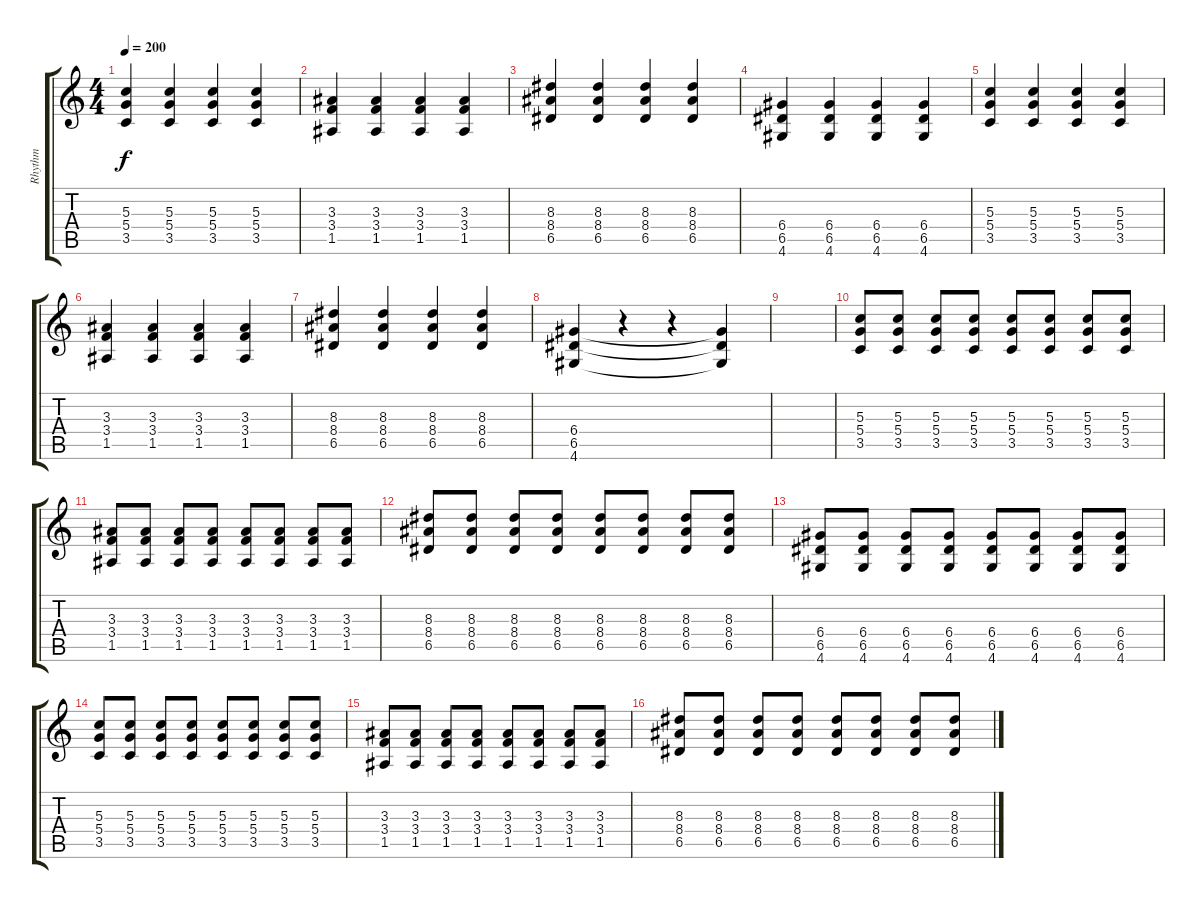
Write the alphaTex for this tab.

\track ("Rhythm" "Rhythm") {instrument distortionguitar}
\staff {score tabs}
\tuning (E4 B3 G3 D3 A2 E2) {hide}
\ts (4 4)
\tempo 200
\clef g2
\ks c
(5.3 5.4 3.5).4{dy f volume 13 instrument acousticguitarsteel} (5.3 5.4 3.5).4 (5.3 5.4 3.5).4 (5.3 5.4 3.5).4 |
(3.3 3.4 1.5).4 (3.3 3.4 1.5).4 (3.3 3.4 1.5).4 (3.3 3.4 1.5).4 |
(8.3 8.4 6.5).4 (8.3 8.4 6.5).4 (8.3 8.4 6.5).4 (8.3 8.4 6.5).4 |
(6.4 6.5 4.6).4 (6.4 6.5 4.6).4 (6.4 6.5 4.6).4 (6.4 6.5 4.6).4 |
(5.3 5.4 3.5).4{volume 16 instrument acousticguitarsteel} (5.3 5.4 3.5).4 (5.3 5.4 3.5).4 (5.3 5.4 3.5).4 |
(3.3 3.4 1.5).4 (3.3 3.4 1.5).4 (3.3 3.4 1.5).4 (3.3 3.4 1.5).4 |
(8.3 8.4 6.5).4 (8.3 8.4 6.5).4 (8.3 8.4 6.5).4 (8.3 8.4 6.5).4 |
(6.4 6.5 4.6).4 r.4 r.4 (6.4{t} 6.5{t} 4.6{t}).4 |
|
(5.3 5.4 3.5).8{volume 16 instrument distortionguitar} (5.3 5.4 3.5).8 (5.3 5.4 3.5).8 (5.3 5.4 3.5).8 (5.3 5.4 3.5).8 (5.3 5.4 3.5).8 (5.3 5.4 3.5).8 (5.3 5.4 3.5).8 |
(3.3 3.4 1.5).8 (3.3 3.4 1.5).8 (3.3 3.4 1.5).8 (3.3 3.4 1.5).8 (3.3 3.4 1.5).8 (3.3 3.4 1.5).8 (3.3 3.4 1.5).8 (3.3 3.4 1.5).8 |
(8.3 8.4 6.5).8 (8.3 8.4 6.5).8 (8.3 8.4 6.5).8 (8.3 8.4 6.5).8 (8.3 8.4 6.5).8 (8.3 8.4 6.5).8 (8.3 8.4 6.5).8 (8.3 8.4 6.5).8 |
(6.4 6.5 4.6).8 (6.4 6.5 4.6).8 (6.4 6.5 4.6).8 (6.4 6.5 4.6).8 (6.4 6.5 4.6).8 (6.4 6.5 4.6).8 (6.4 6.5 4.6).8 (6.4 6.5 4.6).8 |
(5.3 5.4 3.5).8 (5.3 5.4 3.5).8 (5.3 5.4 3.5).8 (5.3 5.4 3.5).8 (5.3 5.4 3.5).8 (5.3 5.4 3.5).8 (5.3 5.4 3.5).8 (5.3 5.4 3.5).8 |
(3.3 3.4 1.5).8 (3.3 3.4 1.5).8 (3.3 3.4 1.5).8 (3.3 3.4 1.5).8 (3.3 3.4 1.5).8 (3.3 3.4 1.5).8 (3.3 3.4 1.5).8 (3.3 3.4 1.5).8 |
(8.3 8.4 6.5).8 (8.3 8.4 6.5).8 (8.3 8.4 6.5).8 (8.3 8.4 6.5).8 (8.3 8.4 6.5).8 (8.3 8.4 6.5).8 (8.3 8.4 6.5).8 (8.3 8.4 6.5).8
